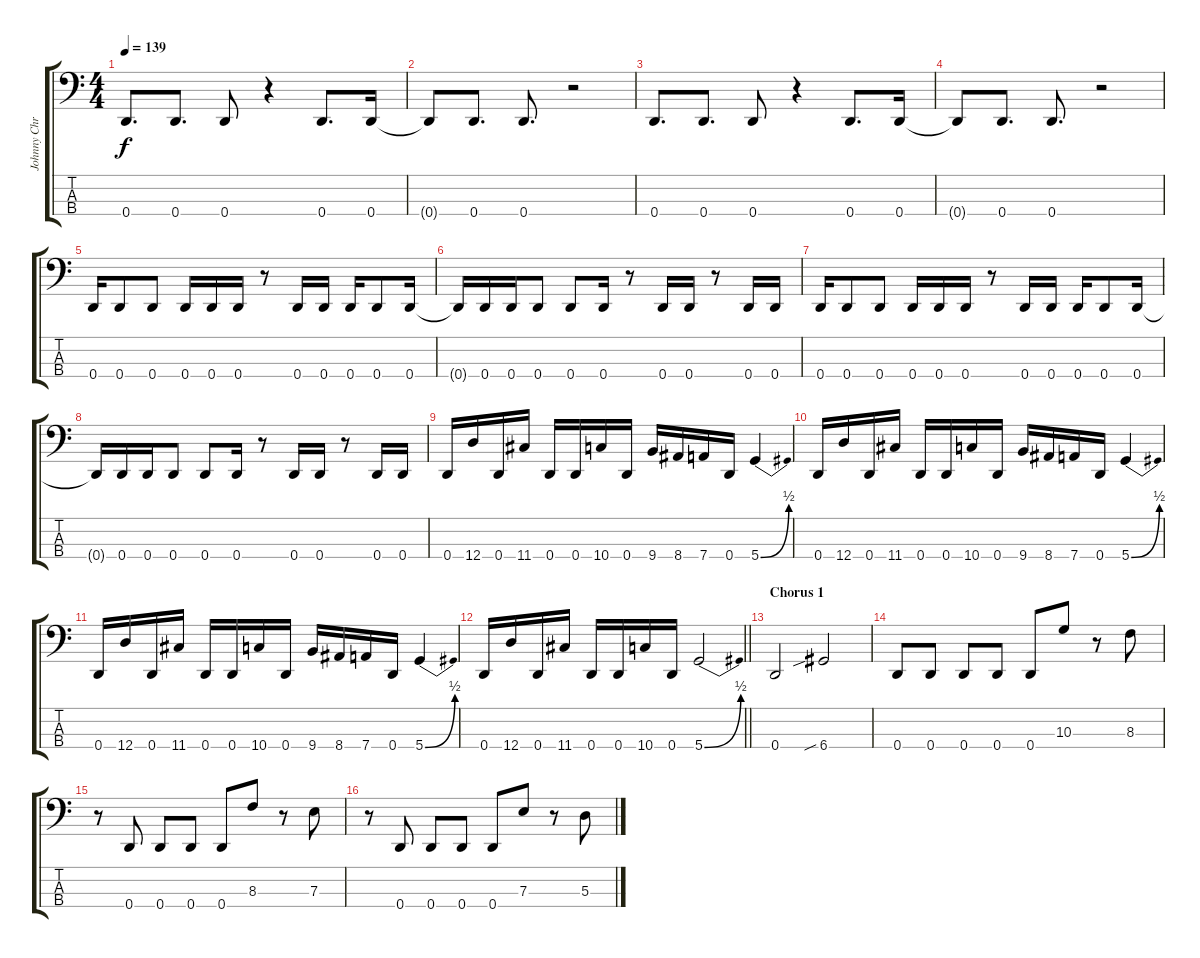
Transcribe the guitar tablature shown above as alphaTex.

\track ("Johnny Christ" "Johnny Chr") {instrument electricbassfinger}
\staff {score tabs}
\tuning (G2 D2 A1 D1) {hide}
\ts (4 4)
\section ("" " ")
\tempo 139
\clef f4
\ks c
0.4.8{d dy f} 0.4.8{d} 0.4.8 r.4 0.4.8{d} 0.4.16 |
0.4{t}.8 0.4.8{d} 0.4.8{d} r.2 |
0.4.8{d} 0.4.8{d} 0.4.8 r.4 0.4.8{d} 0.4.16 |
0.4{t}.8 0.4.8{d} 0.4.8{d} r.2 |
0.4.16 0.4.8 0.4.8 0.4.16 0.4.16 0.4.16 r.8 0.4.16 0.4.16 0.4.16 0.4.8 0.4.16 |
0.4{t}.16 0.4.16 0.4.16 0.4.8 0.4.8 0.4.16 r.8 0.4.16 0.4.16 r.8 0.4.16 0.4.16 |
0.4.16 0.4.8 0.4.8 0.4.16 0.4.16 0.4.16 r.8 0.4.16 0.4.16 0.4.16 0.4.8 0.4.16 |
0.4{t}.16 0.4.16 0.4.16 0.4.8 0.4.8 0.4.16 r.8 0.4.16 0.4.16 r.8 0.4.16 0.4.16 |
0.4.16 12.4.16 0.4.16 11.4.16 0.4.16 0.4.16 10.4.16 0.4.16 9.4.16 8.4.16 7.4.16 0.4.16 5.4{be (bend 0 0 60 2)}.4 |
0.4.16 12.4.16 0.4.16 11.4.16 0.4.16 0.4.16 10.4.16 0.4.16 9.4.16 8.4.16 7.4.16 0.4.16 5.4{be (bend 0 0 60 2)}.4 |
0.4.16 12.4.16 0.4.16 11.4.16 0.4.16 0.4.16 10.4.16 0.4.16 9.4.16 8.4.16 7.4.16 0.4.16 5.4{be (bend 0 0 60 2)}.4 |
\barLineRight lightlight
0.4.16 12.4.16 0.4.16 11.4.16 0.4.16 0.4.16 10.4.16 0.4.16 5.4{be (bend 0 0 60 2)}.2 |
\section ("" "Chorus 1")
0.4.2 6.4{sib}.2 |
0.4.8 0.4.8 0.4.8 0.4.8 0.4.8 10.3.8 r.8 8.3.8 |
r.8 0.4.8 0.4.8 0.4.8 0.4.8 8.3.8 r.8 7.3.8 |
r.8 0.4.8 0.4.8 0.4.8 0.4.8 7.3.8 r.8 5.3.8
